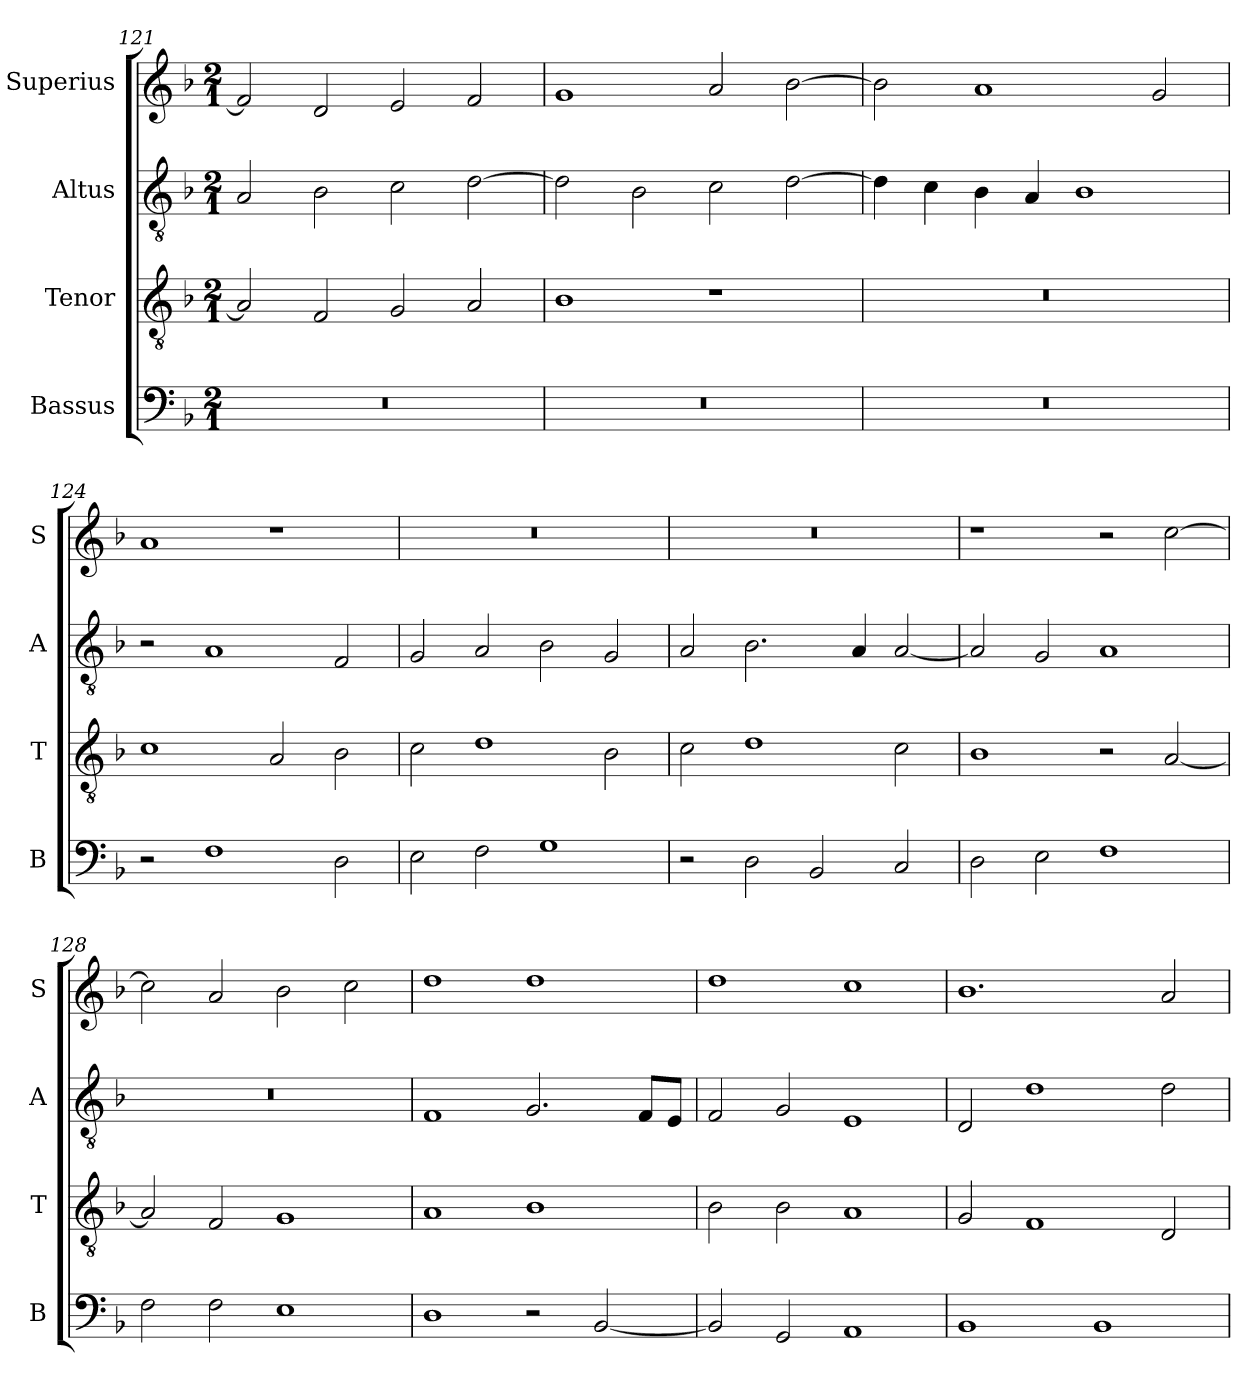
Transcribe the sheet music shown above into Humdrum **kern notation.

**kern	**kern	**kern	**kern
*part4	*part3	*part2	*part1
*staff4	*staff3	*staff2	*staff1
*I"Bassus	*I"Tenor	*I"Altus	*I"Superius
*I'B	*I'T	*I'A	*I'S
*clefF4	*clefGv2	*clefGv2	*clefG2
*k[b-]	*k[b-]	*k[b-]	*k[b-]
*F:	*F:	*F:	*F:
*M2/1	*M2/1	*M2/1	*M2/1
=121	=121	=121	=121
0r	2A]	2A	2f]
.	2F	2B-	2d
.	2G	2c	2e
.	2A	[2d	2f
=122	=122	=122	=122
0r	1B-	2d]	1g
.	.	2B-	.
.	1r	2c	2a
.	.	[2d	[2b-
=123	=123	=123	=123
0r	0r	4d]	2b-]
.	.	4c	.
.	.	4B-	1a
.	.	4A	.
.	.	1B-	.
.	.	.	2g
=124	=124	=124	=124
2r	1c	2r	1a
1F	.	1A	.
.	2A	.	1r
2D	2B-	2F	.
=125	=125	=125	=125
2E	2c	2G	0r
2F	1d	2A	.
1G	.	2B-	.
.	2B-	2G	.
=126	=126	=126	=126
2r	2c	2A	0r
2D	1d	2.B-	.
2BB-	.	.	.
.	.	4A	.
2C	2c	[2A	.
=127	=127	=127	=127
2D	1B-	2A]	1r
2E	.	2G	.
1F	2r	1A	2r
.	[2A	.	[2cc
=128	=128	=128	=128
2F	2A]	0r	2cc]
2F	2F	.	2a
1E	1G	.	2b-
.	.	.	2cc
=129	=129	=129	=129
1D	1A	1F	1dd
2r	1B-	2.G	1dd
[2BB-	.	.	.
.	.	8FL	.
.	.	8EJ	.
=130	=130	=130	=130
2BB-]	2B-	2F	1dd
2GG	2B-	2G	.
1AA	1A	1E	1cc
=131	=131	=131	=131
1BB-	2G	2D	1.b-
.	1F	1d	.
1BB-	.	.	.
.	2D	2d	2a
=	=	=	=
*-	*-	*-	*-
